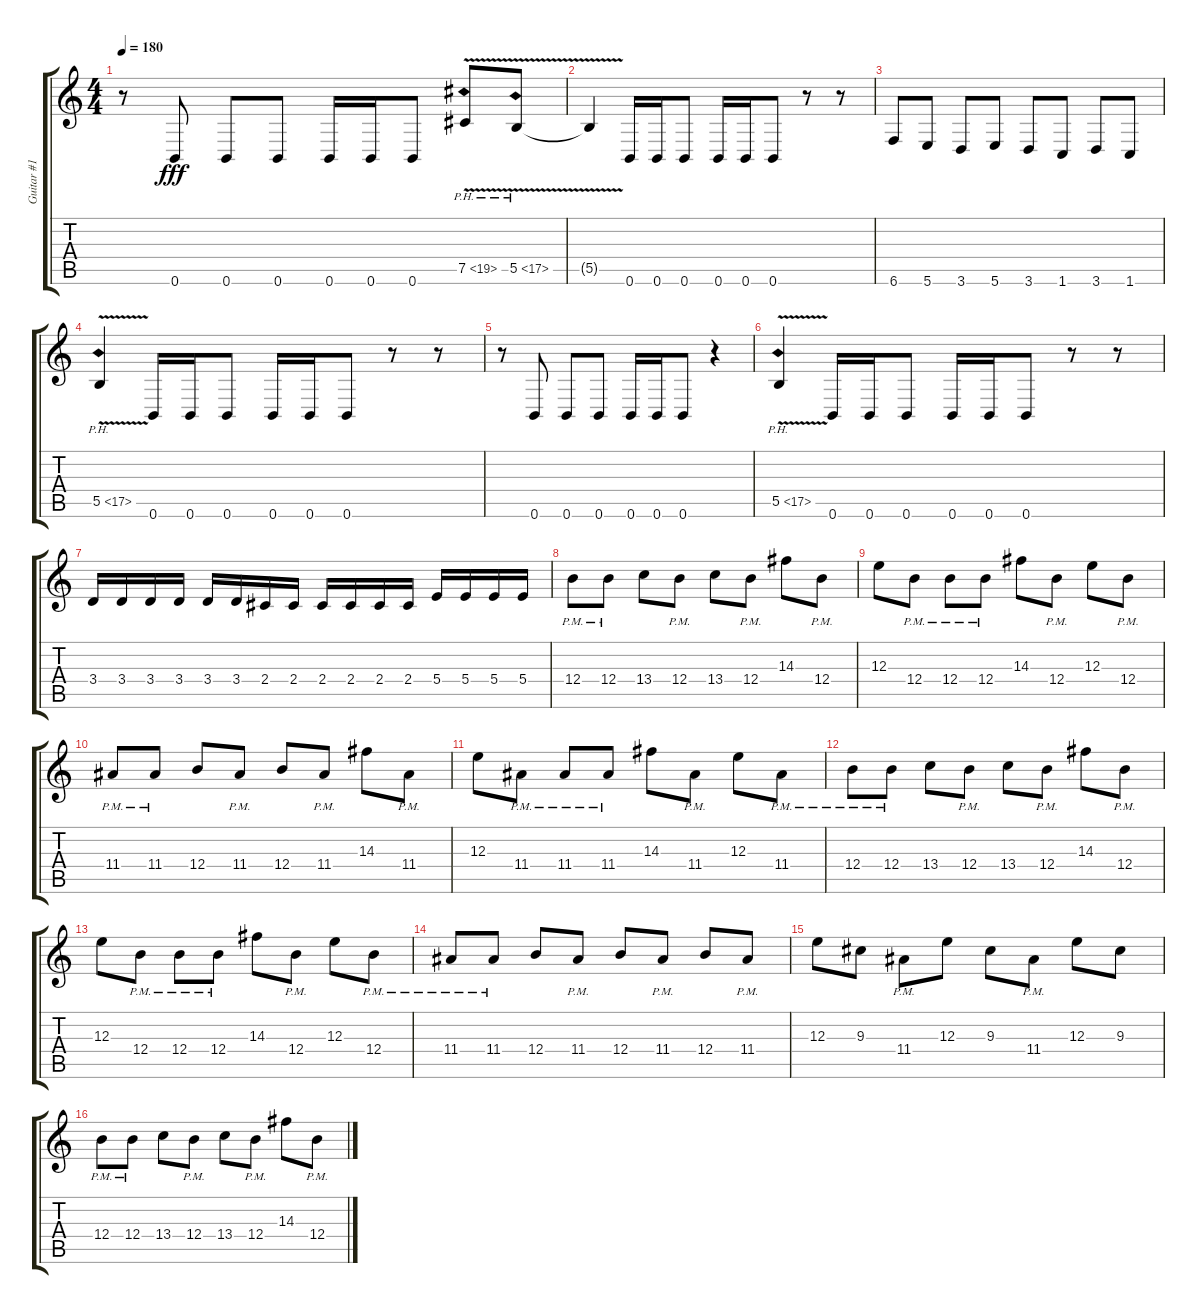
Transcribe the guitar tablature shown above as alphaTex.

\track ("Guitar #1" "Guitar #1") {instrument distortionguitar}
\staff {score tabs}
\tuning (Db4 Ab3 E3 B2 Gb2 B1) {hide}
\ts (4 4)
\tempo 180
\clef g2
\ks c
r.8{dy fff} 0.6.8 0.6.8 0.6.8 0.6.16 0.6.16 0.6.8 7.5{ph 12 v}.8 5.5{ph 12 v}.8 |
5.5{t}.4 0.6.16 0.6.16 0.6.8 0.6.16 0.6.16 0.6.8 r.8 r.8 |
6.6.8 5.6.8 3.6.8 5.6.8 3.6.8 1.6.8 3.6.8 1.6.8 |
5.5{ph 12 v}.4 0.6.16 0.6.16 0.6.8 0.6.16 0.6.16 0.6.8 r.8 r.8 |
r.8 0.6.8 0.6.8 0.6.8 0.6.16 0.6.16 0.6.8 r.4 |
5.5{ph 12 v}.4 0.6.16 0.6.16 0.6.8 0.6.16 0.6.16 0.6.8 r.8 r.8 |
3.4.16 3.4.16 3.4.16 3.4.16 3.4.16 3.4.16 2.4.16 2.4.16 2.4.16 2.4.16 2.4.16 2.4.16 5.4.16 5.4.16 5.4.16 5.4.16 |
12.4{pm}.8 12.4{pm}.8 13.4.8 12.4{pm}.8 13.4.8 12.4{pm}.8 14.3.8 12.4{pm}.8 |
12.3.8 12.4{pm}.8 12.4{pm}.8 12.4{pm}.8 14.3.8 12.4{pm}.8 12.3.8 12.4{pm}.8 |
11.4{pm}.8 11.4{pm}.8 12.4.8 11.4{pm}.8 12.4.8 11.4{pm}.8 14.3.8 11.4{pm}.8 |
12.3.8 11.4{pm}.8 11.4{pm}.8 11.4{pm}.8 14.3.8 11.4{pm}.8 12.3.8 11.4{pm}.8 |
12.4{pm}.8 12.4{pm}.8 13.4.8 12.4{pm}.8 13.4.8 12.4{pm}.8 14.3.8 12.4{pm}.8 |
12.3.8 12.4{pm}.8 12.4{pm}.8 12.4{pm}.8 14.3.8 12.4{pm}.8 12.3.8 12.4{pm}.8 |
11.4{pm}.8 11.4{pm}.8 12.4.8 11.4{pm}.8 12.4.8 11.4{pm}.8 12.4.8 11.4{pm}.8 |
12.3.8 9.3.8 11.4{pm}.8 12.3.8 9.3.8 11.4{pm}.8 12.3.8 9.3.8 |
12.4{pm}.8 12.4{pm}.8 13.4.8 12.4{pm}.8 13.4.8 12.4{pm}.8 14.3.8 12.4{pm}.8
